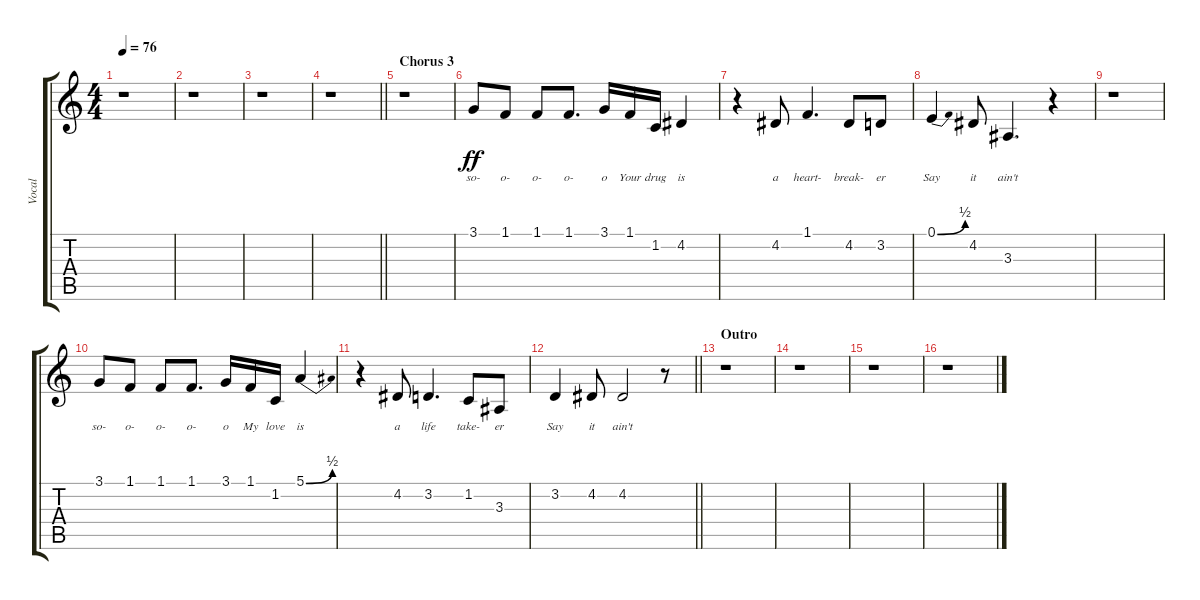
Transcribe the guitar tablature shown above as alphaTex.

\track ("Vocal" "Vocal") {instrument tenorsax}
\staff {score tabs}
\tuning (E4 B3 G3 D3 A2 E2) {hide}
\ts (4 4)
\tempo 76
\clef g2
\ks c
r.1{dy ff} |
r.1 |
r.1 |
\barLineRight lightlight
r.1 |
\section ("" "Chorus 3")
r.1 |
3.1.8{lyrics (0 "so-") lyrics (1 "") lyrics (2 "") lyrics (3 "") lyrics (4 "")} 1.1.8{lyrics (0 "o-") lyrics (1 "") lyrics (2 "") lyrics (3 "") lyrics (4 "")} 1.1.8{lyrics (0 "o-") lyrics (1 "") lyrics (2 "") lyrics (3 "") lyrics (4 "")} 1.1.8{d lyrics (0 "o-") lyrics (1 "") lyrics (2 "") lyrics (3 "") lyrics (4 "")} 3.1.16{lyrics (0 "o") lyrics (1 "") lyrics (2 "") lyrics (3 "") lyrics (4 "")} 1.1.16{lyrics (0 "Your") lyrics (1 "") lyrics (2 "") lyrics (3 "") lyrics (4 "")} 1.2.16{lyrics (0 "drug") lyrics (1 "") lyrics (2 "") lyrics (3 "") lyrics (4 "")} 4.2.4{lyrics (0 "is") lyrics (1 "") lyrics (2 "") lyrics (3 "") lyrics (4 "")} |
r.4 4.2.8{lyrics (0 "a") lyrics (1 "") lyrics (2 "") lyrics (3 "") lyrics (4 "")} 1.1.4{d lyrics (0 "heart-") lyrics (1 "") lyrics (2 "") lyrics (3 "") lyrics (4 "")} 4.2.8{lyrics (0 "break-") lyrics (1 "") lyrics (2 "") lyrics (3 "") lyrics (4 "")} 3.2.8{lyrics (0 "er") lyrics (1 "") lyrics (2 "") lyrics (3 "") lyrics (4 "")} |
0.1{be (bend 0 0 60 2)}.4{lyrics (0 "Say") lyrics (1 "") lyrics (2 "") lyrics (3 "") lyrics (4 "")} 4.2.8{lyrics (0 "it") lyrics (1 "") lyrics (2 "") lyrics (3 "") lyrics (4 "")} 3.3.4{d lyrics (0 "ain't") lyrics (1 "") lyrics (2 "") lyrics (3 "") lyrics (4 "")} r.4 |
r.1 |
3.1.8{lyrics (0 "so-") lyrics (1 "") lyrics (2 "") lyrics (3 "") lyrics (4 "")} 1.1.8{lyrics (0 "o-") lyrics (1 "") lyrics (2 "") lyrics (3 "") lyrics (4 "")} 1.1.8{lyrics (0 "o-") lyrics (1 "") lyrics (2 "") lyrics (3 "") lyrics (4 "")} 1.1.8{d lyrics (0 "o-") lyrics (1 "") lyrics (2 "") lyrics (3 "") lyrics (4 "")} 3.1.16{lyrics (0 "o") lyrics (1 "") lyrics (2 "") lyrics (3 "") lyrics (4 "")} 1.1.16{lyrics (0 "My") lyrics (1 "") lyrics (2 "") lyrics (3 "") lyrics (4 "")} 1.2.16{lyrics (0 "love") lyrics (1 "") lyrics (2 "") lyrics (3 "") lyrics (4 "")} 5.1{be (bend 0 0 60 2)}.4{lyrics (0 "is") lyrics (1 "") lyrics (2 "") lyrics (3 "") lyrics (4 "")} |
r.4 4.2.8{lyrics (0 "a") lyrics (1 "") lyrics (2 "") lyrics (3 "") lyrics (4 "")} 3.2.4{d lyrics (0 "life") lyrics (1 "") lyrics (2 "") lyrics (3 "") lyrics (4 "")} 1.2.8{lyrics (0 "take-") lyrics (1 "") lyrics (2 "") lyrics (3 "") lyrics (4 "")} 3.3.8{lyrics (0 "er") lyrics (1 "") lyrics (2 "") lyrics (3 "") lyrics (4 "")} |
\barLineRight lightlight
3.2.4{lyrics (0 "Say") lyrics (1 "") lyrics (2 "") lyrics (3 "") lyrics (4 "")} 4.2.8{lyrics (0 "it") lyrics (1 "") lyrics (2 "") lyrics (3 "") lyrics (4 "")} 4.2.2{lyrics (0 "ain't") lyrics (1 "") lyrics (2 "") lyrics (3 "") lyrics (4 "")} r.8 |
\section ("" "Outro")
r.1 |
r.1 |
r.1 |
r.1
